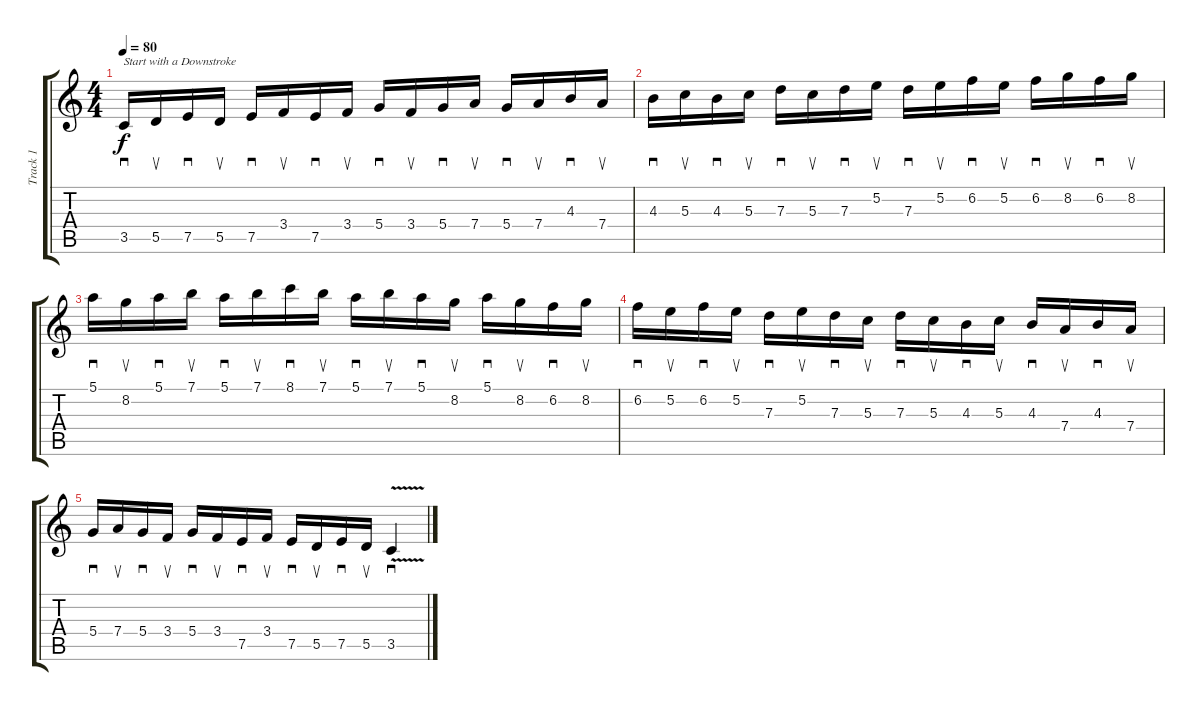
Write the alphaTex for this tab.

\track ("Track 1" "Track 1") {instrument acousticguitarnylon}
\staff {score tabs}
\tuning (E4 B3 G3 D3 A2 E2) {hide}
\ts (4 4)
\tempo 80
\clef g2
\ks c
3.5.16{sd txt "Start with a Downstroke" dy f instrument acousticguitarnylon} 5.5.16{su} 7.5.16{sd} 5.5.16{su} 7.5.16{sd} 3.4.16{su} 7.5.16{sd} 3.4.16{su} 5.4.16{sd} 3.4.16{su} 5.4.16{sd} 7.4.16{su} 5.4.16{sd} 7.4.16{su} 4.3.16{sd} 7.4.16{su} |
4.3.16{sd} 5.3.16{su} 4.3.16{sd} 5.3.16{su} 7.3.16{sd} 5.3.16{su} 7.3.16{sd} 5.2.16{su} 7.3.16{sd} 5.2.16{su} 6.2.16{sd} 5.2.16{su} 6.2.16{sd} 8.2.16{su} 6.2.16{sd} 8.2.16{su} |
5.1.16{sd} 8.2.16{su} 5.1.16{sd} 7.1.16{su} 5.1.16{sd} 7.1.16{su} 8.1.16{sd} 7.1.16{su} 5.1.16{sd} 7.1.16{su} 5.1.16{sd} 8.2.16{su} 5.1.16{sd} 8.2.16{su} 6.2.16{sd} 8.2.16{su} |
6.2.16{sd} 5.2.16{su} 6.2.16{sd} 5.2.16{su} 7.3.16{sd} 5.2.16{su} 7.3.16{sd} 5.3.16{su} 7.3.16{sd} 5.3.16{su} 4.3.16{sd} 5.3.16{su} 4.3.16{sd} 7.4.16{su} 4.3.16{sd} 7.4.16{su} |
5.4.16{sd} 7.4.16{su} 5.4.16{sd} 3.4.16{su} 5.4.16{sd} 3.4.16{su} 7.5.16{sd} 3.4.16{su} 7.5.16{sd} 5.5.16{su} 7.5.16{sd} 5.5.16{su} 3.5{v}.4{sd}
